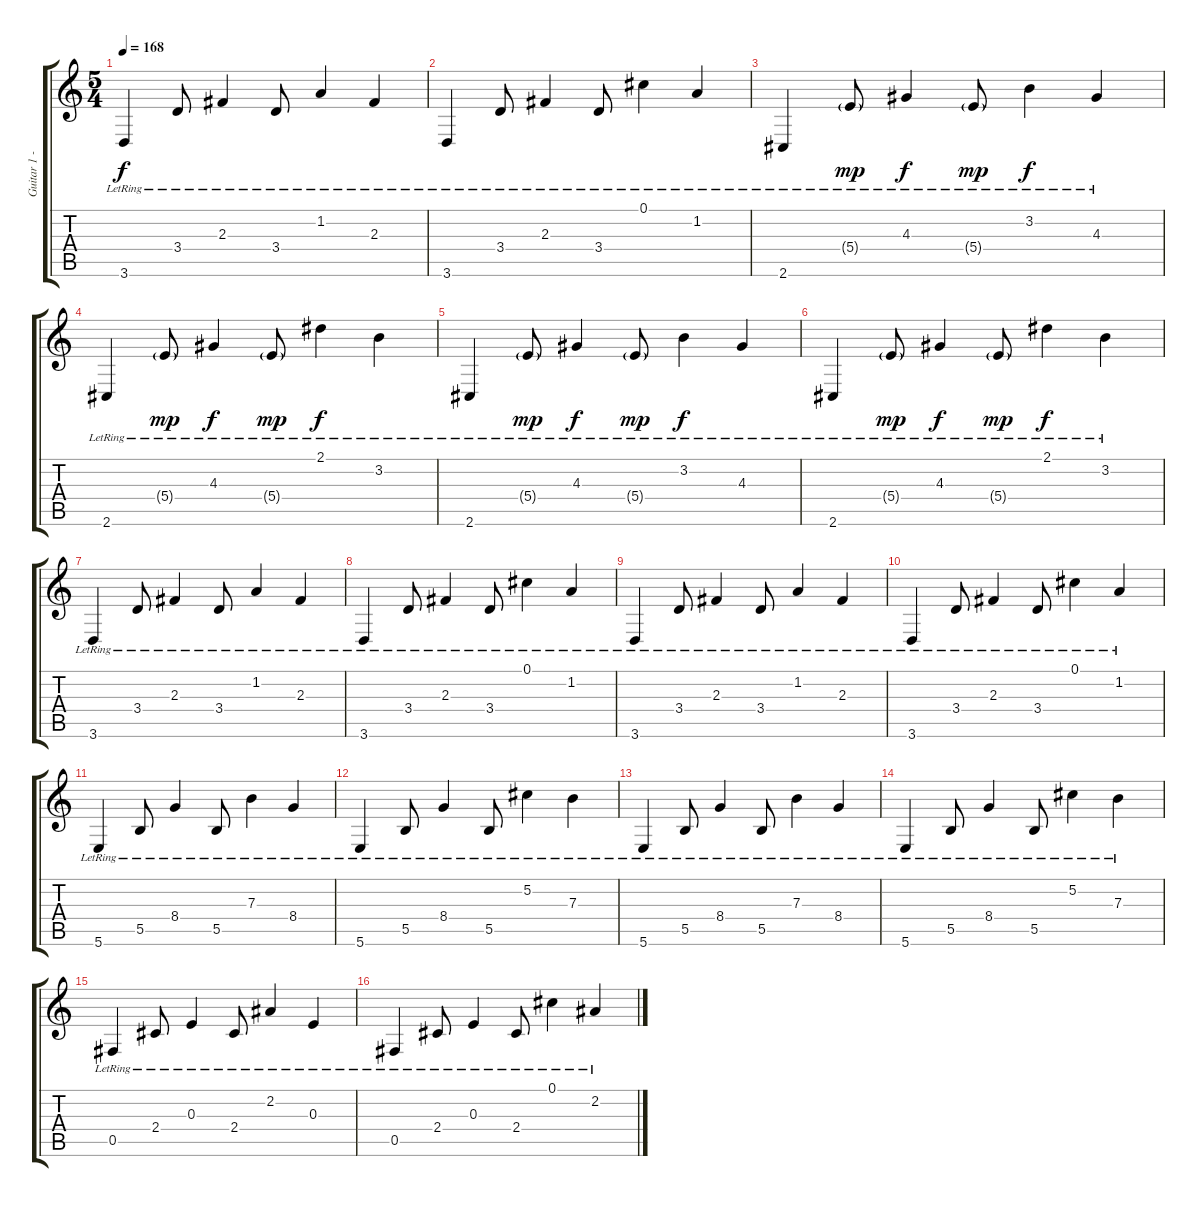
\track ("Guitar 1 - hidden" "Guitar 1 -") {instrument acousticguitarsteel}
\staff {score tabs}
\tuning (Db4 Ab3 E3 B2 Gb2 B1) {hide}
\ts (5 4)
\tempo 168
\clef g2
\ks c
3.6{lr}.4{dy f} 3.4{lr}.8 2.3{lr}.4 3.4{lr}.8 1.2{lr}.4 2.3{lr}.4 |
3.6{lr}.4 3.4{lr}.8 2.3{lr}.4 3.4{lr}.8 0.1{lr}.4 1.2{lr}.4 |
2.6{lr}.4 5.4{g lr}.8{dy mp} 4.3{lr}.4{dy f} 5.4{g lr}.8{dy mp} 3.2{lr}.4{dy f} 4.3{lr}.4 |
2.6{lr}.4 5.4{g lr}.8{dy mp} 4.3{lr}.4{dy f} 5.4{g lr}.8{dy mp} 2.1{lr}.4{dy f} 3.2{lr}.4 |
2.6{lr}.4 5.4{g lr}.8{dy mp} 4.3{lr}.4{dy f} 5.4{g lr}.8{dy mp} 3.2{lr}.4{dy f} 4.3{lr}.4 |
2.6{lr}.4 5.4{g lr}.8{dy mp} 4.3{lr}.4{dy f} 5.4{g lr}.8{dy mp} 2.1{lr}.4{dy f} 3.2{lr}.4 |
3.6{lr}.4 3.4{lr}.8 2.3{lr}.4 3.4{lr}.8 1.2{lr}.4 2.3{lr}.4 |
3.6{lr}.4 3.4{lr}.8 2.3{lr}.4 3.4{lr}.8 0.1{lr}.4 1.2{lr}.4 |
3.6{lr}.4 3.4{lr}.8 2.3{lr}.4 3.4{lr}.8 1.2{lr}.4 2.3{lr}.4 |
3.6{lr}.4 3.4{lr}.8 2.3{lr}.4 3.4{lr}.8 0.1{lr}.4 1.2{lr}.4 |
5.6{lr}.4 5.5{lr}.8 8.4{lr}.4 5.5{lr}.8 7.3{lr}.4 8.4{lr}.4 |
5.6{lr}.4 5.5{lr}.8 8.4{lr}.4 5.5{lr}.8 5.2{lr}.4 7.3{lr}.4 |
5.6{lr}.4 5.5{lr}.8 8.4{lr}.4 5.5{lr}.8 7.3{lr}.4 8.4{lr}.4 |
5.6{lr}.4 5.5{lr}.8 8.4{lr}.4 5.5{lr}.8 5.2{lr}.4 7.3{lr}.4 |
0.5{lr}.4 2.4{lr}.8 0.3{lr}.4 2.4{lr}.8 2.2{lr}.4 0.3{lr}.4 |
0.5{lr}.4 2.4{lr}.8 0.3{lr}.4 2.4{lr}.8 0.1{lr}.4 2.2{lr}.4
